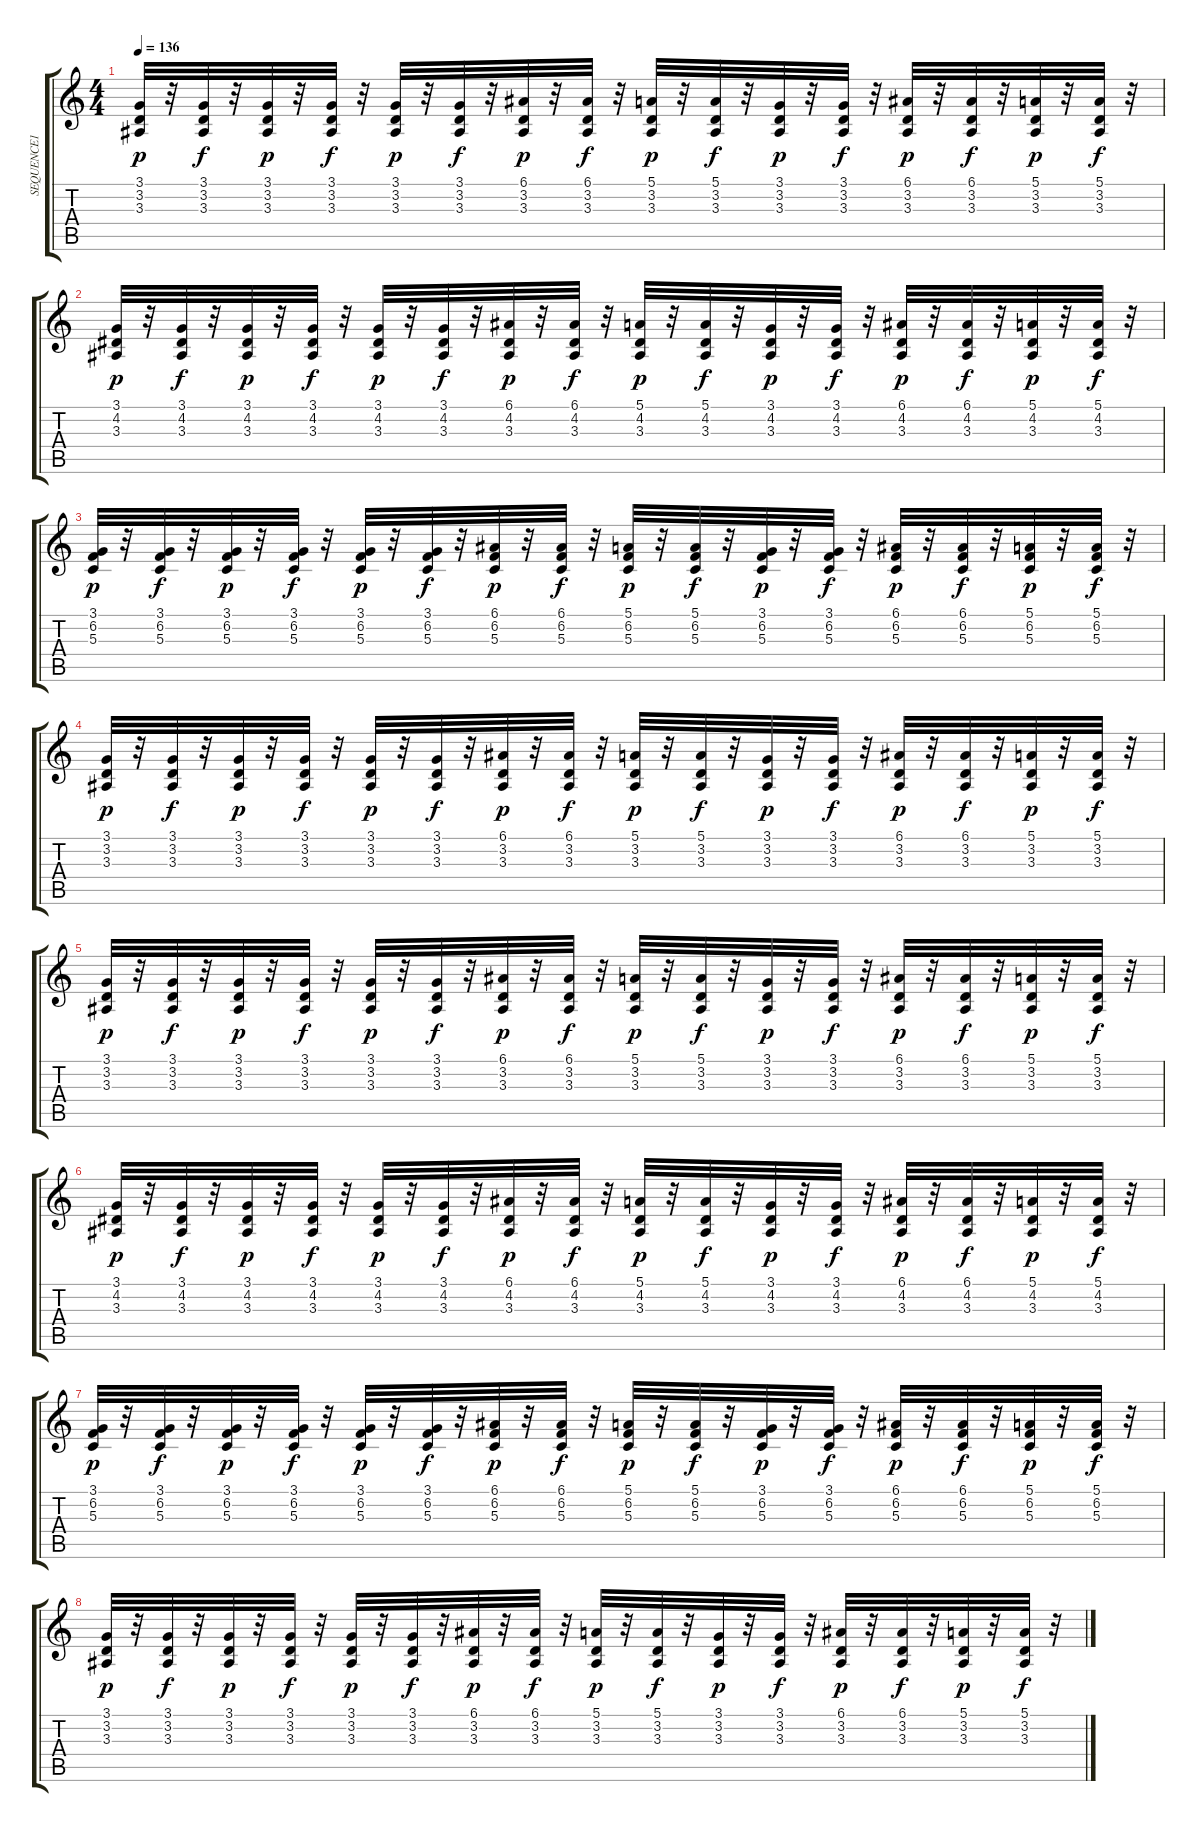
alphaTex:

\track ("SEQUENCE1" "SEQUENCE1") {instrument musicbox}
\staff {score tabs}
\tuning (E4 B3 G3 D3 A2 E2) {hide}
\ts (4 4)
\tempo 136
\clef g2
\ks c
(3.1 3.2 3.3).32{dy p} r.32 (3.1 3.2 3.3).32{dy f} r.32 (3.1 3.2 3.3).32{dy p} r.32 (3.1 3.2 3.3).32{dy f} r.32 (3.1 3.2 3.3).32{dy p} r.32 (3.1 3.2 3.3).32{dy f} r.32 (6.1 3.2 3.3).32{dy p} r.32 (6.1 3.2 3.3).32{dy f} r.32 (5.1 3.2 3.3).32{dy p} r.32 (5.1 3.2 3.3).32{dy f} r.32 (3.1 3.2 3.3).32{dy p} r.32 (3.1 3.2 3.3).32{dy f} r.32 (6.1 3.2 3.3).32{dy p} r.32 (6.1 3.2 3.3).32{dy f} r.32 (5.1 3.2 3.3).32{dy p} r.32 (5.1 3.2 3.3).32{dy f} r.32 |
(3.1 4.2 3.3).32{dy p} r.32 (3.1 4.2 3.3).32{dy f} r.32 (3.1 4.2 3.3).32{dy p} r.32 (3.1 4.2 3.3).32{dy f} r.32 (3.1 4.2 3.3).32{dy p} r.32 (3.1 4.2 3.3).32{dy f} r.32 (6.1 4.2 3.3).32{dy p} r.32 (6.1 4.2 3.3).32{dy f} r.32 (5.1 4.2 3.3).32{dy p} r.32 (5.1 4.2 3.3).32{dy f} r.32 (3.1 4.2 3.3).32{dy p} r.32 (3.1 4.2 3.3).32{dy f} r.32 (6.1 4.2 3.3).32{dy p} r.32 (6.1 4.2 3.3).32{dy f} r.32 (5.1 4.2 3.3).32{dy p} r.32 (5.1 4.2 3.3).32{dy f} r.32 |
(3.1 6.2 5.3).32{dy p} r.32 (3.1 6.2 5.3).32{dy f} r.32 (3.1 6.2 5.3).32{dy p} r.32 (3.1 6.2 5.3).32{dy f} r.32 (3.1 6.2 5.3).32{dy p} r.32 (3.1 6.2 5.3).32{dy f} r.32 (6.1 6.2 5.3).32{dy p} r.32 (6.1 6.2 5.3).32{dy f} r.32 (5.1 6.2 5.3).32{dy p} r.32 (5.1 6.2 5.3).32{dy f} r.32 (3.1 6.2 5.3).32{dy p} r.32 (3.1 6.2 5.3).32{dy f} r.32 (6.1 6.2 5.3).32{dy p} r.32 (6.1 6.2 5.3).32{dy f} r.32 (5.1 6.2 5.3).32{dy p} r.32 (5.1 6.2 5.3).32{dy f} r.32 |
(3.1 3.2 3.3).32{dy p} r.32 (3.1 3.2 3.3).32{dy f} r.32 (3.1 3.2 3.3).32{dy p} r.32 (3.1 3.2 3.3).32{dy f} r.32 (3.1 3.2 3.3).32{dy p} r.32 (3.1 3.2 3.3).32{dy f} r.32 (6.1 3.2 3.3).32{dy p} r.32 (6.1 3.2 3.3).32{dy f} r.32 (5.1 3.2 3.3).32{dy p} r.32 (5.1 3.2 3.3).32{dy f} r.32 (3.1 3.2 3.3).32{dy p} r.32 (3.1 3.2 3.3).32{dy f} r.32 (6.1 3.2 3.3).32{dy p} r.32 (6.1 3.2 3.3).32{dy f} r.32 (5.1 3.2 3.3).32{dy p} r.32 (5.1 3.2 3.3).32{dy f} r.32 |
(3.1 3.2 3.3).32{dy p} r.32 (3.1 3.2 3.3).32{dy f} r.32 (3.1 3.2 3.3).32{dy p} r.32 (3.1 3.2 3.3).32{dy f} r.32 (3.1 3.2 3.3).32{dy p} r.32 (3.1 3.2 3.3).32{dy f} r.32 (6.1 3.2 3.3).32{dy p} r.32 (6.1 3.2 3.3).32{dy f} r.32 (5.1 3.2 3.3).32{dy p} r.32 (5.1 3.2 3.3).32{dy f} r.32 (3.1 3.2 3.3).32{dy p} r.32 (3.1 3.2 3.3).32{dy f} r.32 (6.1 3.2 3.3).32{dy p} r.32 (6.1 3.2 3.3).32{dy f} r.32 (5.1 3.2 3.3).32{dy p} r.32 (5.1 3.2 3.3).32{dy f} r.32 |
(3.1 4.2 3.3).32{dy p} r.32 (3.1 4.2 3.3).32{dy f} r.32 (3.1 4.2 3.3).32{dy p} r.32 (3.1 4.2 3.3).32{dy f} r.32 (3.1 4.2 3.3).32{dy p} r.32 (3.1 4.2 3.3).32{dy f} r.32 (6.1 4.2 3.3).32{dy p} r.32 (6.1 4.2 3.3).32{dy f} r.32 (5.1 4.2 3.3).32{dy p} r.32 (5.1 4.2 3.3).32{dy f} r.32 (3.1 4.2 3.3).32{dy p} r.32 (3.1 4.2 3.3).32{dy f} r.32 (6.1 4.2 3.3).32{dy p} r.32 (6.1 4.2 3.3).32{dy f} r.32 (5.1 4.2 3.3).32{dy p} r.32 (5.1 4.2 3.3).32{dy f} r.32 |
(3.1 6.2 5.3).32{dy p} r.32 (3.1 6.2 5.3).32{dy f} r.32 (3.1 6.2 5.3).32{dy p} r.32 (3.1 6.2 5.3).32{dy f} r.32 (3.1 6.2 5.3).32{dy p} r.32 (3.1 6.2 5.3).32{dy f} r.32 (6.1 6.2 5.3).32{dy p} r.32 (6.1 6.2 5.3).32{dy f} r.32 (5.1 6.2 5.3).32{dy p} r.32 (5.1 6.2 5.3).32{dy f} r.32 (3.1 6.2 5.3).32{dy p} r.32 (3.1 6.2 5.3).32{dy f} r.32 (6.1 6.2 5.3).32{dy p} r.32 (6.1 6.2 5.3).32{dy f} r.32 (5.1 6.2 5.3).32{dy p} r.32 (5.1 6.2 5.3).32{dy f} r.32 |
(3.1 3.2 3.3).32{dy p} r.32 (3.1 3.2 3.3).32{dy f} r.32 (3.1 3.2 3.3).32{dy p} r.32 (3.1 3.2 3.3).32{dy f} r.32 (3.1 3.2 3.3).32{dy p} r.32 (3.1 3.2 3.3).32{dy f} r.32 (6.1 3.2 3.3).32{dy p} r.32 (6.1 3.2 3.3).32{dy f} r.32 (5.1 3.2 3.3).32{dy p} r.32 (5.1 3.2 3.3).32{dy f} r.32 (3.1 3.2 3.3).32{dy p} r.32 (3.1 3.2 3.3).32{dy f} r.32 (6.1 3.2 3.3).32{dy p} r.32 (6.1 3.2 3.3).32{dy f} r.32 (5.1 3.2 3.3).32{dy p} r.32 (5.1 3.2 3.3).32{dy f} r.32
